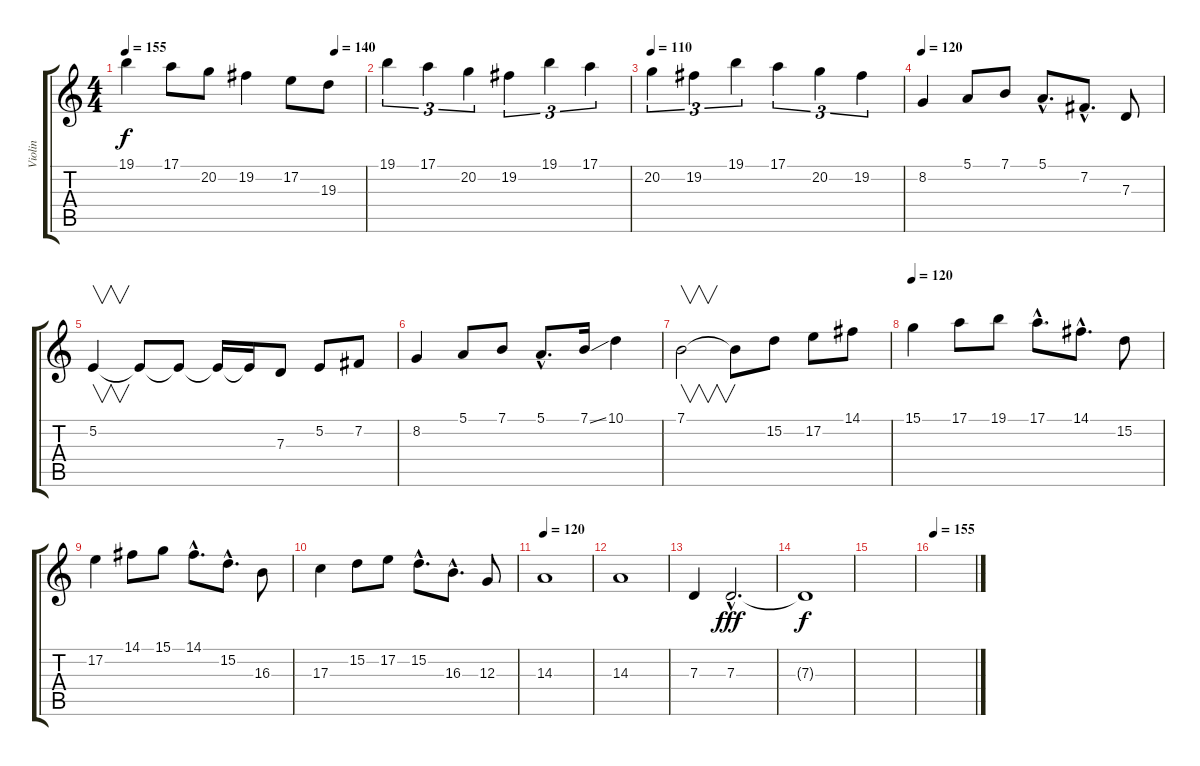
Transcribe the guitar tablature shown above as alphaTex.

\track ("Violin" "Violin") {instrument violin}
\staff {score tabs}
\tuning (E4 B3 G3 D3 A2 E2) {hide}
\ts (4 4)
\tempo 155
\tempo (140 0.875)
\clef g2
\ks c
19.1.4{dy f} 17.1.8 20.2.8 19.2.4 17.2.8 19.3.8 |
19.1.4{tu (3 2)} 17.1.4{tu (3 2)} 20.2.4{tu (3 2)} 19.2.4{tu (3 2)} 19.1.4{tu (3 2)} 17.1.4{tu (3 2)} |
\tempo 110
20.2.4{tu (3 2)} 19.2.4{tu (3 2)} 19.1.4{tu (3 2)} 17.1.4{tu (3 2)} 20.2.4{tu (3 2)} 19.2.4{tu (3 2)} |
\tempo 120
8.2.4 5.1.8 7.1.8 5.1{hac}.8{d} 7.2{hac}.8{d} 7.3.8 |
5.2.4{v} 5.2{t}.8 5.2{t}.8 5.2{t}.16 5.2{t}.16 7.3.8 5.2.8 7.2.8 |
8.2.4 5.1.8 7.1.8 5.1{hac}.8{d} 7.1{ss}.16 10.1.4 |
7.1.2{v} 7.1{t}.8 15.2.8 17.2.8 14.1.8 |
\tempo 120
15.1.4 17.1.8 19.1.8 17.1{hac}.8{d} 14.1{hac}.8{d} 15.2.8 |
17.2.4 14.1.8 15.1.8 14.1{hac}.8{d} 15.2{hac}.8{d} 16.3.8 |
17.3.4 15.2.8 17.2.8 15.2{hac}.8{d} 16.3{hac}.8{d} 12.3.8 |
\tempo 120
14.3.1 |
14.3.1{volume 7} |
7.3.4 7.3{hac}.2{d dy fff} |
7.3{t}.1{dy f} |
|
\tempo 155
